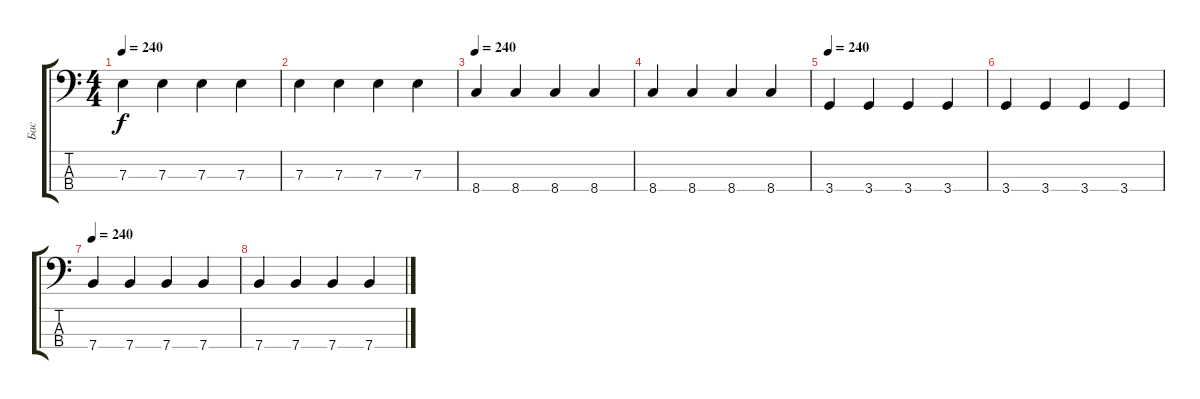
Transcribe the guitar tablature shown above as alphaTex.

\track ("Бас" "Бас") {instrument electricbassfinger}
\staff {score tabs}
\tuning (G2 D2 A1 E1) {hide}
\ts (4 4)
\tempo 240
\clef f4
\ks c
7.3.4{dy f} 7.3.4 7.3.4 7.3.4 |
7.3.4 7.3.4 7.3.4 7.3.4 |
\tempo 240
8.4.4 8.4.4 8.4.4 8.4.4 |
8.4.4 8.4.4 8.4.4 8.4.4 |
\tempo 240
3.4.4 3.4.4 3.4.4 3.4.4 |
3.4.4 3.4.4 3.4.4 3.4.4 |
\tempo 240
7.4.4 7.4.4 7.4.4 7.4.4 |
7.4.4 7.4.4 7.4.4 7.4.4
